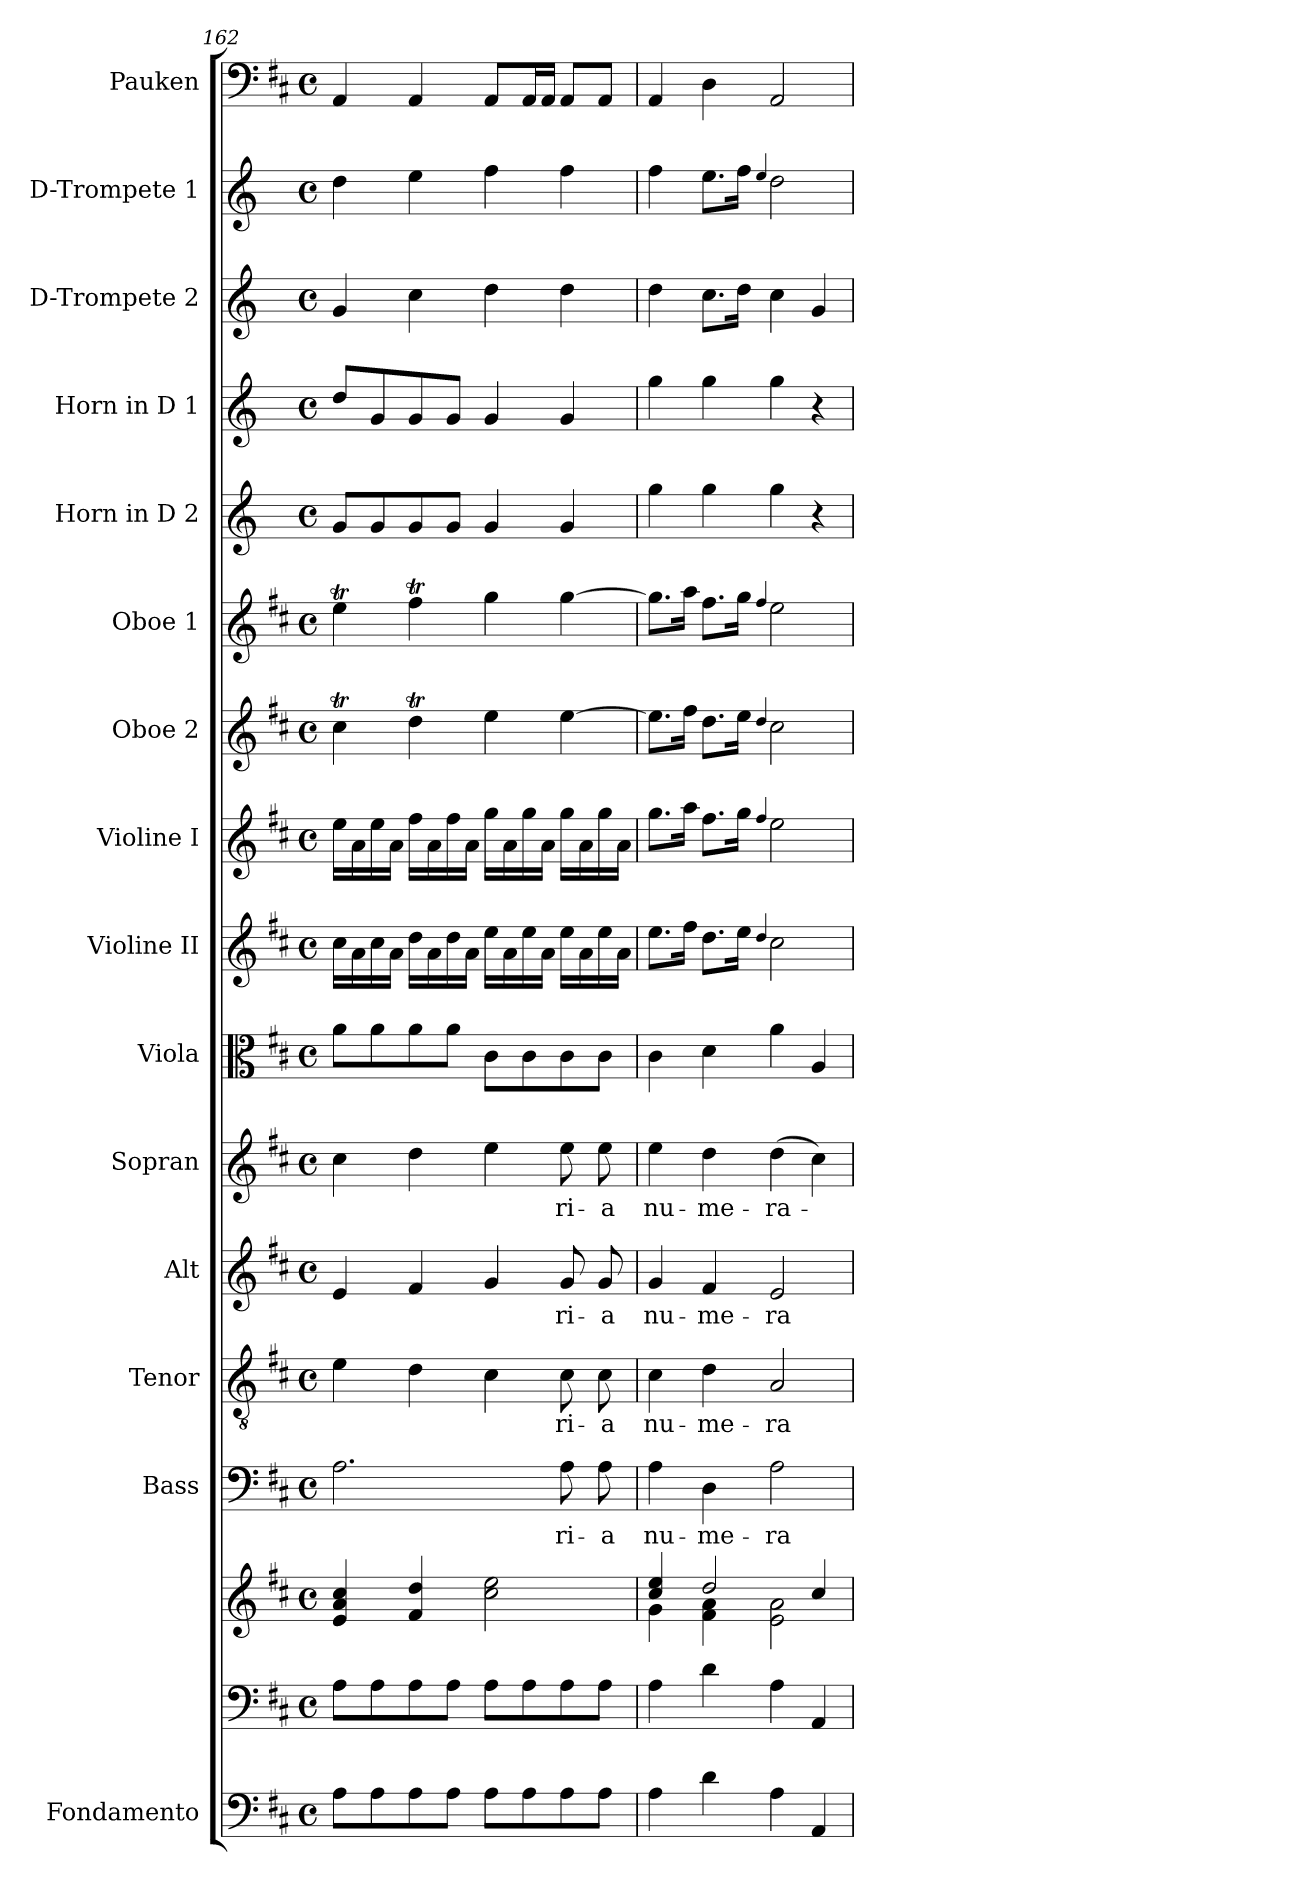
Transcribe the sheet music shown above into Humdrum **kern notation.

**kern	**kern	**kern	**kern	**text	**kern	**text	**kern	**text	**kern	**text	**kern	**kern	**kern	**kern	**kern	**kern	**kern	**kern	**kern	**kern
*part16	*part15	*part15	*part14	*part14	*part13	*part13	*part12	*part12	*part11	*part11	*part10	*part9	*part8	*part7	*part6	*part5	*part4	*part3	*part2	*part1
*staff17	*staff16	*staff15	*staff14	*staff14	*staff13	*staff13	*staff12	*staff12	*staff11	*staff11	*staff10	*staff9	*staff8	*staff7	*staff6	*staff5	*staff4	*staff3	*staff2	*staff1
*I"Fondamento	*	*	*I"Bass	*	*I"Tenor	*	*I"Alt	*	*I"Sopran	*	*I"Viola	*I"Violine II	*I"Violine I	*I"Oboe 2	*I"Oboe 1	*I"Horn in D 2	*I"Horn in D 1	*I"D-Trompete 2	*I"D-Trompete 1	*I"Pauken
*I'F.	*	*	*I'B.	*	*I'T.	*	*I'A.	*	*I'S.	*	*I'Vla.	*I'Vl. II	*I'Vl. I	*I'Ob. 2	*I'Ob. 1	*	*	*I'D Trp. 2	*I'D Trp. 1	*I'Pk.
*clefF4	*clefF4	*clefG2	*clefF4	*	*clefGv2	*	*clefG2	*	*clefG2	*	*clefC3	*clefG2	*clefG2	*clefG2	*clefG2	*clefG2	*clefG2	*clefG2	*clefG2	*clefF4
*ITrd7c12	*	*	*	*	*	*	*	*	*	*	*	*	*	*	*	*ITrd6c10	*ITrd6c10	*ITrd-1c-2	*ITrd-1c-2	*
*k[f#c#]	*k[f#c#]	*k[f#c#]	*k[f#c#]	*	*k[f#c#]	*	*k[f#c#]	*	*k[f#c#]	*	*k[f#c#]	*k[f#c#]	*k[f#c#]	*k[f#c#]	*k[f#c#]	*k[f#c#]	*k[f#c#]	*k[f#c#]	*k[f#c#]	*k[f#c#]
*D:	*D:	*D:	*D:	*	*D:	*	*D:	*	*D:	*	*D:	*D:	*D:	*D:	*D:	*D:	*D:	*D:	*D:	*D:
*M4/4	*M4/4	*M4/4	*M4/4	*	*M4/4	*	*M4/4	*	*M4/4	*	*M4/4	*M4/4	*M4/4	*M4/4	*M4/4	*M4/4	*M4/4	*M4/4	*M4/4	*M4/4
*met(c)	*met(c)	*met(c)	*met(c)	*	*met(c)	*	*met(c)	*	*met(c)	*	*met(c)	*met(c)	*met(c)	*met(c)	*met(c)	*met(c)	*met(c)	*met(c)	*met(c)	*met(c)
=162	=162	=162	=162	=162	=162	=162	=162	=162	=162	=162	=162	=162	=162	=162	=162	=162	=162	=162	=162	=162
8AA\L	8A\L	4e/ 4a/ 4cc#/	2.A\	.	4e\	.	4e/	.	4cc#\	.	8a\L	16cc#\LL	16ee\LL	4cc#t\	4eeT\	8A/L	8e/L	4a/	4ee\	4AA/
.	.	.	.	.	.	.	.	.	.	.	.	16a\	16a\	.	.	.	.	.	.	.
8AA\	8A\	.	.	.	.	.	.	.	.	.	8a\	16cc#\	16ee\	.	.	8A/	8A/	.	.	.
.	.	.	.	.	.	.	.	.	.	.	.	16a\JJ	16a\JJ	.	.	.	.	.	.	.
8AA\	8A\	4f#/ 4dd/	.	.	4d\	.	4f#/	.	4dd\	.	8a\	16dd\LL	16ff#\LL	4ddT\	4ff#t\	8A/	8A/	4dd\	4ff#\	4AA/
.	.	.	.	.	.	.	.	.	.	.	.	16a\	16a\	.	.	.	.	.	.	.
8AA\J	8A\J	.	.	.	.	.	.	.	.	.	8a\J	16dd\	16ff#\	.	.	8A/J	8A/J	.	.	.
.	.	.	.	.	.	.	.	.	.	.	.	16a\JJ	16a\JJ	.	.	.	.	.	.	.
8AA\L	8A\L	2cc#\ 2ee\	.	.	4c#\	.	4g/	.	4ee\	.	8c#\L	16ee\LL	16gg\LL	4ee\	4gg\	4A/	4A/	4ee\	4gg\	8AA/L
.	.	.	.	.	.	.	.	.	.	.	.	16a\	16a\	.	.	.	.	.	.	.
8AA\	8A\	.	.	.	.	.	.	.	.	.	8c#\	16ee\	16gg\	.	.	.	.	.	.	16AA/L
.	.	.	.	.	.	.	.	.	.	.	.	16a\JJ	16a\JJ	.	.	.	.	.	.	16AA/JJ
!	!	!	!	!LO:LY:b	!	!LO:LY:b	!	!LO:LY:b	!	!LO:LY:b	!	!	!	!	!	!	!	!	!	!
8AA\	8A\	.	8A\	-ri-	8c#\	-ri-	8g/	-ri-	8ee\	-ri-	8c#\	16ee\LL	16gg\LL	[4ee\	[4gg\	4A/	4A/	4ee\	4gg\	8AA/L
.	.	.	.	.	.	.	.	.	.	.	.	16a\	16a\	.	.	.	.	.	.	.
!	!	!	!	!LO:LY:b	!	!LO:LY:b	!	!LO:LY:b	!	!LO:LY:b	!	!	!	!	!	!	!	!	!	!
8AA\J	8A\J	.	8A\	-a	8c#\	-a	8g/	-a	8ee\	-a	8c#\J	16ee\	16gg\	.	.	.	.	.	.	8AA/J
.	.	.	.	.	.	.	.	.	.	.	.	16a\JJ	16a\JJ	.	.	.	.	.	.	.
=163	=163	=163	=163	=163	=163	=163	=163	=163	=163	=163	=163	=163	=163	=163	=163	=163	=163	=163	=163	=163
*	*	*^	*	*	*	*	*	*	*	*	*	*	*	*	*	*	*	*	*	*
!	!	!	!	!	!LO:LY:b	!	!LO:LY:b	!	!LO:LY:b	!	!LO:LY:b	!	!	!	!	!	!	!	!	!	!
4AA\	4A\	4cc#/ 4ee/	4g\	4A\	nu-	4c#\	nu-	4g/	nu-	4ee\	nu-	4c#\	8.ee\L	8.gg\L	8.ee\L]	8.gg\L]	4a\	4a\	4ee\	4gg\	4AA/
.	.	.	.	.	.	.	.	.	.	.	.	.	16ff#\Jk	16aa\Jk	16ff#\Jk	16aa\Jk	.	.	.	.	.
!	!	!	!	!	!LO:LY:b	!	!LO:LY:b	!	!LO:LY:b	!	!LO:LY:b	!	!	!	!	!	!	!	!	!	!
4D\	4d\	2dd/	4f#\ 4a\	4D\	-me-	4d\	-me-	4f#/	-me-	4dd\	-me-	4d\	8.dd\L	8.ff#\L	8.dd\L	8.ff#\L	4a\	4a\	8.dd\L	8.ff#\L	4D\
.	.	.	.	.	.	.	.	.	.	.	.	.	16ee\Jk	16gg\Jk	16ee\Jk	16gg\Jk	.	.	16ee\Jk	16gg\Jk	.
.	.	.	.	.	.	.	.	.	.	.	.	.	4qqdd/	4qqff#/	4qqdd/	4qqff#/	.	.	.	4qqff#/	.
!	!	!	!	!	!LO:LY:b	!	!LO:LY:b	!	!LO:LY:b	!	!LO:LY:b	!	!	!	!	!	!	!	!	!	!
4AA\	4A\	.	2e\ 2a\	2A\	-ra-	2A/	-ra-	2e/	-ra-	(>4dd\	-ra-	4a\	2cc#\	2ee\	2cc#\	2ee\	4a\	4a\	4dd\	2ee\	2AA/
4AAA/	4AA/	4cc#/	.	.	.	.	.	.	.	4cc#\)	.	4A/	.	.	.	.	4r	4r	4a/	.	.
*	*	*v	*v	*	*	*	*	*	*	*	*	*	*	*	*	*	*	*	*	*	*
=	=	=	=	=	=	=	=	=	=	=	=	=	=	=	=	=	=	=	=	=
*-	*-	*-	*-	*-	*-	*-	*-	*-	*-	*-	*-	*-	*-	*-	*-	*-	*-	*-	*-	*-
